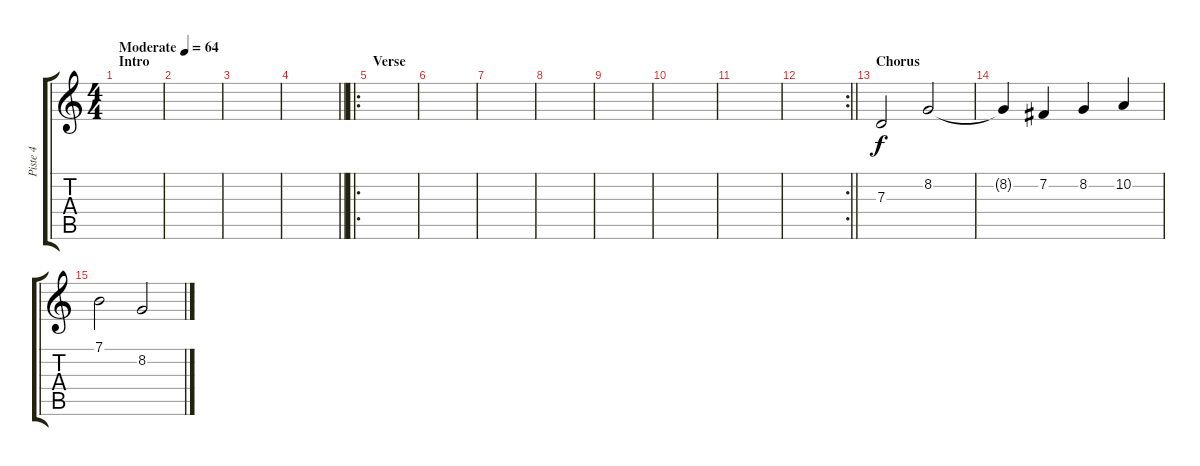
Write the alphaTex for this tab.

\track ("Piste 4" "Piste 4") {instrument synthvoice}
\staff {score tabs}
\tuning (E4 B3 G3 D3 A2 E2) {hide}
\ts (4 4)
\section ("" "Intro")
\tempo (64 "Moderate")
\clef g2
\ks c
|
|
|
\barLineRight lightlight
|
\ro
\section ("" "Verse")
|
|
|
|
|
|
|
\rc 2
\barLineRight lightlight
|
\section ("" "Chorus")
7.3.2 8.2.2 |
8.2{t}.4 7.2.4 8.2.4 10.2.4 |
7.1.2 8.2.2
